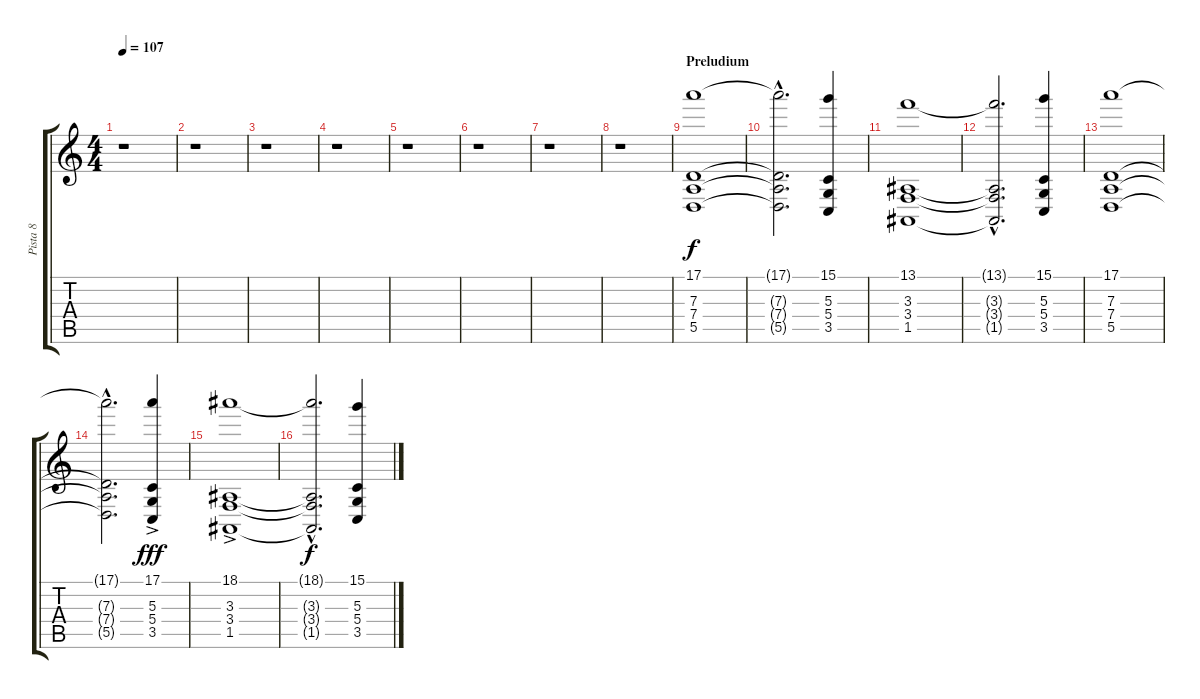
\track ("Pista 8" "Pista 8") {instrument stringensemble1}
\staff {score tabs}
\tuning (E5 B3 G3 D3 A2 E2) {hide}
\ts (4 4)
\tempo 107
\clef g2
\ks c
r.1{dy f} |
r.1 |
r.1 |
r.1 |
r.1 |
r.1 |
r.1 |
r.1 |
\section ("" "Preludium")
(17.1 7.3 7.4 5.5).1 |
(17.1{hac t} 7.3{hac t} 7.4{hac t} 5.5{hac t}).2{d} (15.1 5.3 5.4 3.5).4 |
(13.1 3.3 3.4 1.5).1 |
(13.1{hac t} 3.3{hac t} 3.4{hac t} 1.5{hac t}).2{d} (15.1 5.3 5.4 3.5).4 |
(17.1 7.3 7.4 5.5).1 |
(17.1{hac t} 7.3{hac t} 7.4{hac t} 5.5{hac t}).2{d} (17.1{ac} 5.3 5.4 3.5).4{dy fff} |
(18.1{ac} 3.3 3.4 1.5).1 |
(18.1{hac t} 3.3{hac t} 3.4{hac t} 1.5{hac t}).2{d dy f} (15.1 5.3 5.4 3.5).4
